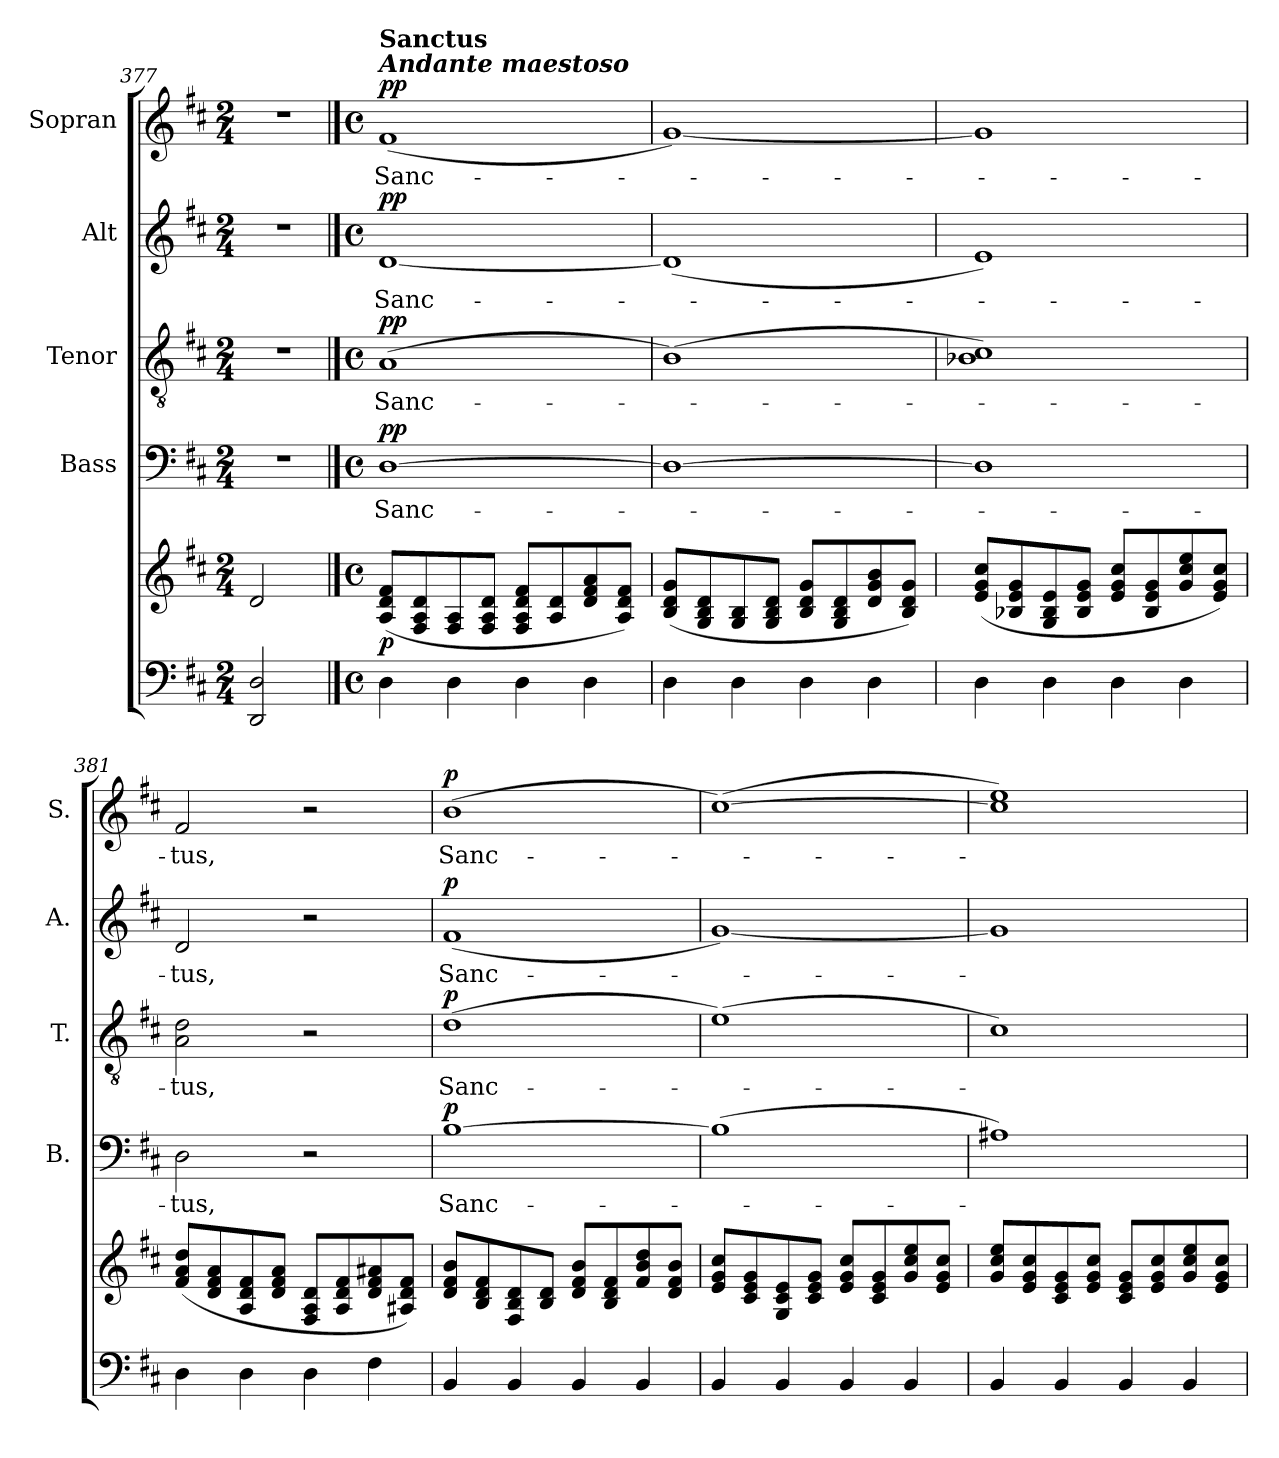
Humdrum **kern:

**kern	**kern	**dynam	**kern	**text	**dynam	**kern	**text	**dynam	**kern	**text	**dynam	**kern	**text	**dynam
*part5	*part5	*part5	*part4	*part4	*part4	*part3	*part3	*part3	*part2	*part2	*part2	*part1	*part1	*part1
*staff6	*staff5	*staff5/6	*staff4	*staff4	*staff4	*staff3	*staff3	*staff3	*staff2	*staff2	*staff2	*staff1	*staff1	*staff1
*	*	*	*I"Bass	*	*	*I"Tenor	*	*	*I"Alt	*	*	*I"Sopran	*	*
*	*	*	*I'B.	*	*	*I'T.	*	*	*I'A.	*	*	*I'S.	*	*
*clefF4	*clefG2	*	*clefF4	*	*	*clefGv2	*	*	*clefG2	*	*	*clefG2	*	*
*k[f#c#]	*k[f#c#]	*	*k[f#c#]	*	*	*k[f#c#]	*	*	*k[f#c#]	*	*	*k[f#c#]	*	*
*D:	*D:	*	*D:	*	*	*D:	*	*	*D:	*	*	*D:	*	*
*M2/4	*M2/4	*	*M2/4	*	*	*M2/4	*	*	*M2/4	*	*	*M2/4	*	*
=377	=377	=377	=377	=377	=377	=377	=377	=377	=377	=377	=377	=377	=377	=377
2DD/ 2D/	2d/	.	2r	.	.	2r	.	.	2r	.	.	2r	.	.
!!LO:LB:g=z
==378	==378	==378	==378	==378	==378	==378	==378	==378	==378	==378	==378	==378	==378	==378
*M4/4	*M4/4	*	*M4/4	*	*	*M4/4	*	*	*M4/4	*	*	*M4/4	*	*
*met(c)	*met(c)	*	*met(c)	*	*	*met(c)	*	*	*met(c)	*	*	*met(c)	*	*
!	!	!	!	!	!	!	!	!	!	!	!	!LO:TX:a:Bi:t=Andante maestoso	!	!
!	!	!	!	!	!	!	!	!	!	!	!	!LO:TX:a:B:t=Sanctus	!	!
!	!	!LO:DY:b	!	!LO:LY:b	!LO:DY:a	!	!LO:LY:b	!LO:DY:a	!	!LO:LY:b	!LO:DY:a	!	!LO:LY:b	!LO:DY:a
4D\	(>8A/ 8d/ 8f#/L	p	[1D	Sanc-	pp	(>1A	Sanc-	pp	[1d	Sanc-	pp	(<1f#	Sanc-	pp
.	8F#/ 8A/ 8d/	.	.	.	.	.	.	.	.	.	.	.	.	.
4D\	8F#/ 8A/	.	.	.	.	.	.	.	.	.	.	.	.	.
.	8F#/ 8A/ 8d/J	.	.	.	.	.	.	.	.	.	.	.	.	.
4D\	8F#/ 8A/ 8d/ 8f#/L	.	.	.	.	.	.	.	.	.	.	.	.	.
.	8A/ 8d/	.	.	.	.	.	.	.	.	.	.	.	.	.
4D\	8d/ 8f#/ 8a/	.	.	.	.	.	.	.	.	.	.	.	.	.
.	8A/ 8d/ 8f#/J)	.	.	.	.	.	.	.	.	.	.	.	.	.
=379	=379	=379	=379	=379	=379	=379	=379	=379	=379	=379	=379	=379	=379	=379
4D\	(>8B/ 8d/ 8g/L	.	1D_	.	.	(>1B)	.	.	(<1d]	.	.	[1g)	.	.
.	8G/ 8B/ 8d/	.	.	.	.	.	.	.	.	.	.	.	.	.
4D\	8G/ 8B/	.	.	.	.	.	.	.	.	.	.	.	.	.
.	8G/ 8B/ 8d/J	.	.	.	.	.	.	.	.	.	.	.	.	.
4D\	8B/ 8d/ 8g/L	.	.	.	.	.	.	.	.	.	.	.	.	.
.	8G/ 8B/ 8d/	.	.	.	.	.	.	.	.	.	.	.	.	.
4D\	8d/ 8g/ 8b/	.	.	.	.	.	.	.	.	.	.	.	.	.
.	8B/ 8d/ 8g/J)	.	.	.	.	.	.	.	.	.	.	.	.	.
=380	=380	=380	=380	=380	=380	=380	=380	=380	=380	=380	=380	=380	=380	=380
4D\	(>8e/ 8g/ 8cc#/L	.	1D]	.	.	1B-X 1c#)	.	.	1e)	.	.	1g]	.	.
.	8B-X/ 8e/ 8g/	.	.	.	.	.	.	.	.	.	.	.	.	.
4D\	8G/ 8B-/ 8e/	.	.	.	.	.	.	.	.	.	.	.	.	.
.	8B-/ 8e/ 8g/J	.	.	.	.	.	.	.	.	.	.	.	.	.
4D\	8e/ 8g/ 8cc#/L	.	.	.	.	.	.	.	.	.	.	.	.	.
.	8B-/ 8e/ 8g/	.	.	.	.	.	.	.	.	.	.	.	.	.
4D\	8g/ 8cc#/ 8ee/	.	.	.	.	.	.	.	.	.	.	.	.	.
.	8e/ 8g/ 8cc#/J)	.	.	.	.	.	.	.	.	.	.	.	.	.
=381	=381	=381	=381	=381	=381	=381	=381	=381	=381	=381	=381	=381	=381	=381
!	!	!	!	!LO:LY:b	!	!	!LO:LY:b	!	!	!LO:LY:b	!	!	!LO:LY:b	!
4D\	(>8f#/ 8a/ 8dd/L	.	2D\	-tus,	.	2A\ 2d\	-tus,	.	2d/	-tus,	.	2f#/	-tus,	.
.	8d/ 8f#/ 8a/	.	.	.	.	.	.	.	.	.	.	.	.	.
4D\	8A/ 8d/ 8f#/	.	.	.	.	.	.	.	.	.	.	.	.	.
.	8d/ 8f#/ 8a/J	.	.	.	.	.	.	.	.	.	.	.	.	.
4D\	8F#/ 8A/ 8d/L	.	2r	.	.	2r	.	.	2r	.	.	2r	.	.
.	8A/ 8d/ 8f#/	.	.	.	.	.	.	.	.	.	.	.	.	.
4F#\	8d/ 8f#/ 8a#X/	.	.	.	.	.	.	.	.	.	.	.	.	.
.	8A#X/ 8d/ 8f#/J)	.	.	.	.	.	.	.	.	.	.	.	.	.
=382	=382	=382	=382	=382	=382	=382	=382	=382	=382	=382	=382	=382	=382	=382
!	!	!	!	!LO:LY:b	!LO:DY:a	!	!LO:LY:b	!LO:DY:a	!	!LO:LY:b	!LO:DY:a	!	!LO:LY:b	!LO:DY:a
4BB/	8d/ 8f#/ 8b/L	.	[1B	Sanc-	p	(>1d	Sanc-	p	(<1f#	Sanc-	p	(>1b	Sanc-	p
.	8B/ 8d/ 8f#/	.	.	.	.	.	.	.	.	.	.	.	.	.
4BB/	8F#/ 8B/ 8d/	.	.	.	.	.	.	.	.	.	.	.	.	.
.	8B/ 8d/J	.	.	.	.	.	.	.	.	.	.	.	.	.
4BB/	8d/ 8f#/ 8b/L	.	.	.	.	.	.	.	.	.	.	.	.	.
.	8B/ 8d/ 8f#/	.	.	.	.	.	.	.	.	.	.	.	.	.
4BB/	8f#/ 8b/ 8dd/	.	.	.	.	.	.	.	.	.	.	.	.	.
.	8d/ 8f#/ 8b/J	.	.	.	.	.	.	.	.	.	.	.	.	.
=383	=383	=383	=383	=383	=383	=383	=383	=383	=383	=383	=383	=383	=383	=383
4BB/	8e/ 8g/ 8cc#/L	.	(>1B]	.	.	(>1e)	.	.	[1g)	.	.	(>[<1cc#)	.	.
.	8c#/ 8e/ 8g/	.	.	.	.	.	.	.	.	.	.	.	.	.
4BB/	8G/ 8c#/ 8e/	.	.	.	.	.	.	.	.	.	.	.	.	.
.	8c#/ 8e/ 8g/J	.	.	.	.	.	.	.	.	.	.	.	.	.
4BB/	8e/ 8g/ 8cc#/L	.	.	.	.	.	.	.	.	.	.	.	.	.
.	8c#/ 8e/ 8g/	.	.	.	.	.	.	.	.	.	.	.	.	.
4BB/	8g/ 8cc#/ 8ee/	.	.	.	.	.	.	.	.	.	.	.	.	.
.	8e/ 8g/ 8cc#/J	.	.	.	.	.	.	.	.	.	.	.	.	.
=384	=384	=384	=384	=384	=384	=384	=384	=384	=384	=384	=384	=384	=384	=384
4BB/	8g/ 8cc#/ 8ee/L	.	1A#X)	.	.	1c#)	.	.	1g]	.	.	1cc#] 1ee)	.	.
.	8e/ 8g/ 8cc#/	.	.	.	.	.	.	.	.	.	.	.	.	.
4BB/	8c#/ 8e/ 8g/	.	.	.	.	.	.	.	.	.	.	.	.	.
.	8e/ 8g/ 8cc#/J	.	.	.	.	.	.	.	.	.	.	.	.	.
4BB/	8c#/ 8e/ 8g/L	.	.	.	.	.	.	.	.	.	.	.	.	.
.	8e/ 8g/ 8cc#/	.	.	.	.	.	.	.	.	.	.	.	.	.
4BB/	8g/ 8cc#/ 8ee/	.	.	.	.	.	.	.	.	.	.	.	.	.
.	8e/ 8g/ 8cc#/J	.	.	.	.	.	.	.	.	.	.	.	.	.
=	=	=	=	=	=	=	=	=	=	=	=	=	=	=
*-	*-	*-	*-	*-	*-	*-	*-	*-	*-	*-	*-	*-	*-	*-
